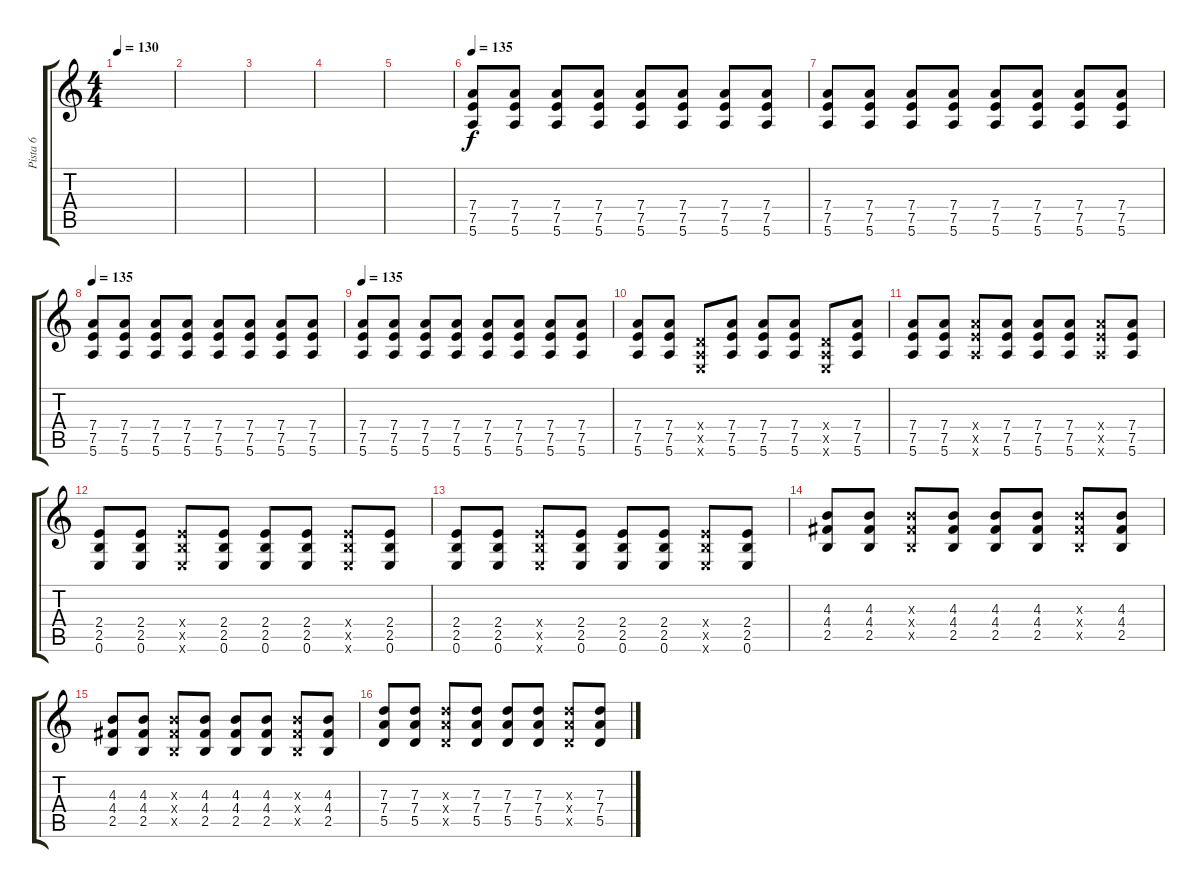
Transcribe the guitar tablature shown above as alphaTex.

\track ("Pista 6" "Pista 6") {instrument distortionguitar}
\staff {score tabs}
\tuning (E4 B3 G3 D3 A2 E2) {hide}
\ts (4 4)
\tempo 130
\clef g2
\ks c
|
|
|
|
|
\tempo 135
(7.4 7.5 5.6).8 (7.4 7.5 5.6).8 (7.4 7.5 5.6).8 (7.4 7.5 5.6).8 (7.4 7.5 5.6).8 (7.4 7.5 5.6).8 (7.4 7.5 5.6).8 (7.4 7.5 5.6).8 |
(7.4 7.5 5.6).8 (7.4 7.5 5.6).8 (7.4 7.5 5.6).8 (7.4 7.5 5.6).8 (7.4 7.5 5.6).8 (7.4 7.5 5.6).8 (7.4 7.5 5.6).8 (7.4 7.5 5.6).8 |
\tempo 135
(7.4 7.5 5.6).8 (7.4 7.5 5.6).8 (7.4 7.5 5.6).8 (7.4 7.5 5.6).8 (7.4 7.5 5.6).8 (7.4 7.5 5.6).8 (7.4 7.5 5.6).8 (7.4 7.5 5.6).8 |
\tempo 135
(7.4 7.5 5.6).8 (7.4 7.5 5.6).8 (7.4 7.5 5.6).8 (7.4 7.5 5.6).8 (7.4 7.5 5.6).8 (7.4 7.5 5.6).8 (7.4 7.5 5.6).8 (7.4 7.5 5.6).8 |
(7.4 7.5 5.6).8 (7.4 7.5 5.6).8 (0.4{x} 0.5{x} 0.6{x}).8 (7.4 7.5 5.6).8 (7.4 7.5 5.6).8 (7.4 7.5 5.6).8 (0.4{x} 0.5{x} 0.6{x}).8 (7.4 7.5 5.6).8 |
(7.4 7.5 5.6).8 (7.4 7.5 5.6).8 (7.4{x} 7.5{x} 5.6{x}).8 (7.4 7.5 5.6).8 (7.4 7.5 5.6).8 (7.4 7.5 5.6).8 (7.4{x} 7.5{x} 5.6{x}).8 (7.4 7.5 5.6).8 |
(2.4 2.5 0.6).8 (2.4 2.5 0.6).8 (2.4{x} 2.5{x} 0.6{x}).8 (2.4 2.5 0.6).8 (2.4 2.5 0.6).8 (2.4 2.5 0.6).8 (2.4{x} 2.5{x} 0.6{x}).8 (2.4 2.5 0.6).8 |
(2.4 2.5 0.6).8 (2.4 2.5 0.6).8 (2.4{x} 2.5{x} 0.6{x}).8 (2.4 2.5 0.6).8 (2.4 2.5 0.6).8 (2.4 2.5 0.6).8 (2.4{x} 2.5{x} 0.6{x}).8 (2.4 2.5 0.6).8 |
(4.3 4.4 2.5).8 (4.3 4.4 2.5).8 (4.3{x} 4.4{x} 2.5{x}).8 (4.3 4.4 2.5).8 (4.3 4.4 2.5).8 (4.3 4.4 2.5).8 (4.3{x} 4.4{x} 2.5{x}).8 (4.3 4.4 2.5).8 |
(4.3 4.4 2.5).8 (4.3 4.4 2.5).8 (4.3{x} 4.4{x} 2.5{x}).8 (4.3 4.4 2.5).8 (4.3 4.4 2.5).8 (4.3 4.4 2.5).8 (4.3{x} 4.4{x} 2.5{x}).8 (4.3 4.4 2.5).8 |
(7.3 7.4 5.5).8 (7.3 7.4 5.5).8 (7.3{x} 7.4{x} 5.5{x}).8 (7.3 7.4 5.5).8 (7.3 7.4 5.5).8 (7.3 7.4 5.5).8 (7.3{x} 7.4{x} 5.5{x}).8 (7.3 7.4 5.5).8
